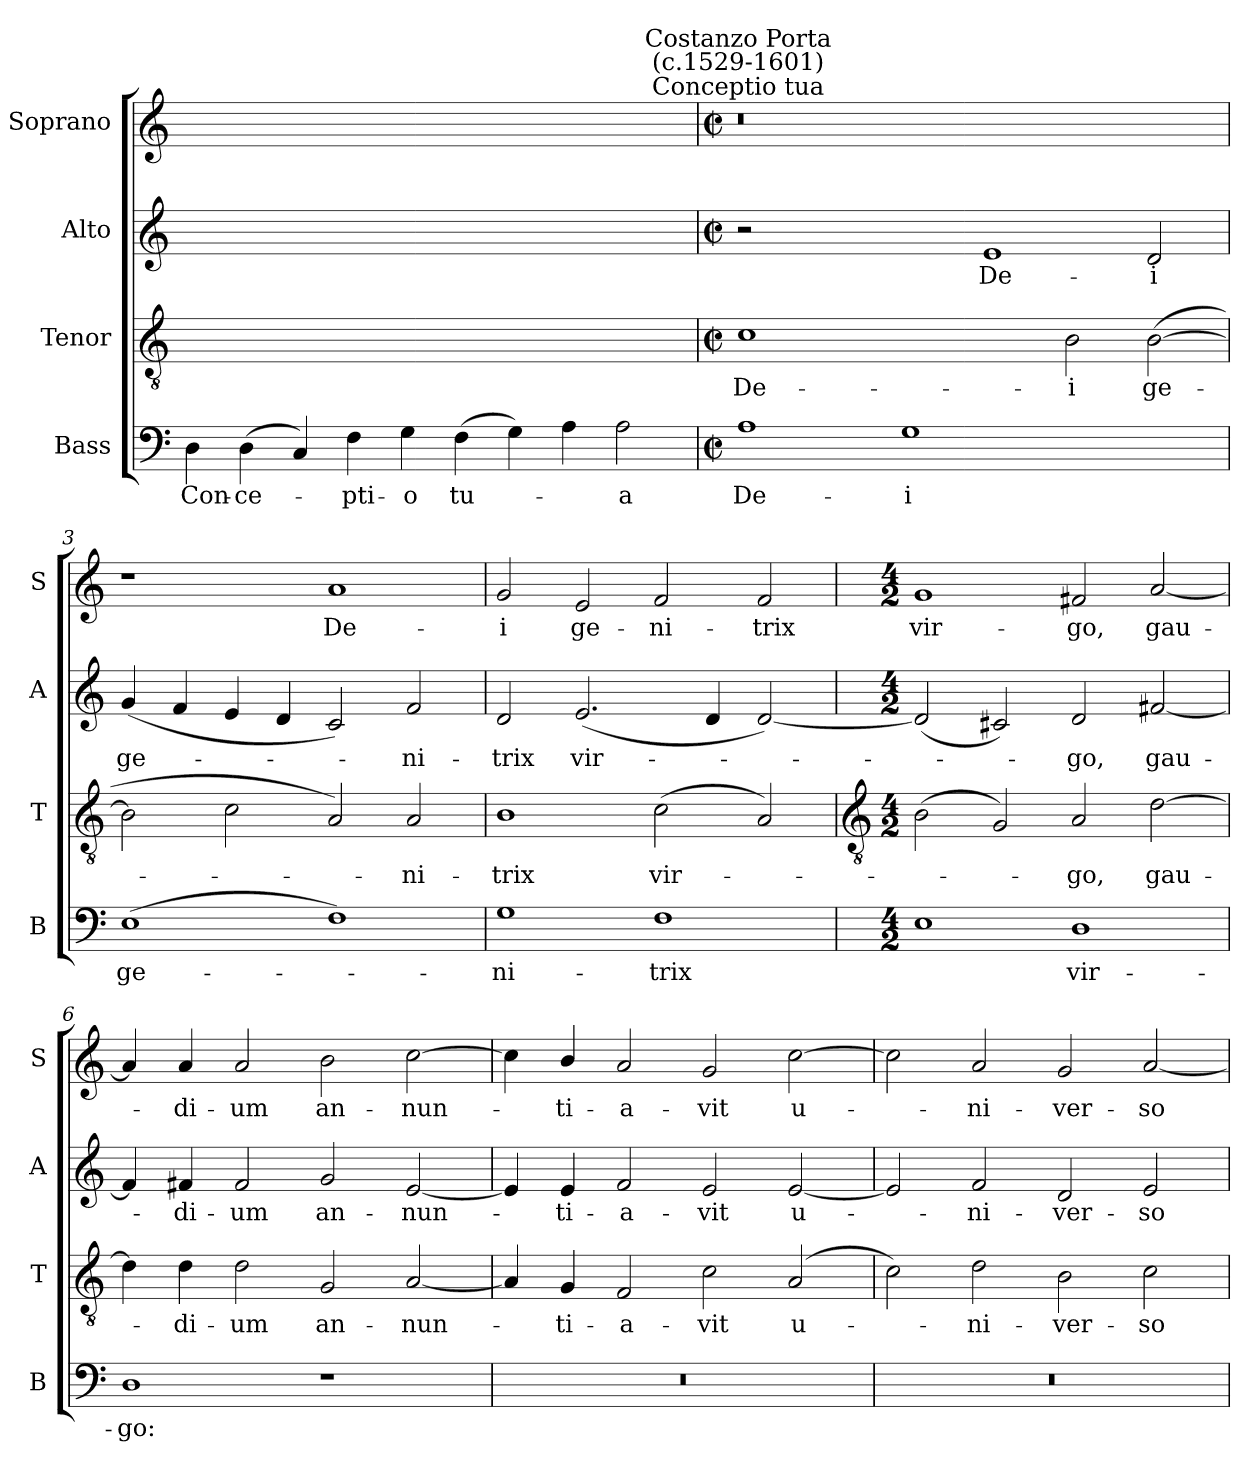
**kern	**text	**kern	**text	**kern	**text	**kern	**text
*part4	*part4	*part3	*part3	*part2	*part2	*part1	*part1
*staff4	*staff4	*staff3	*staff3	*staff2	*staff2	*staff1	*staff1
*I"Bass	*	*I"Tenor	*	*I"Alto	*	*I"Soprano	*
*I'B	*	*I'T	*	*I'A	*	*I'S	*
*clefF4	*	*clefGv2	*	*clefG2	*	*clefG2	*
*k[]	*	*k[]	*	*k[]	*	*k[]	*
*C:	*	*C:	*	*C:	*	*C:	*
=1	=1	=1	=1	=1	=1	=1	=1
!	!LO:LY:b	!	!	!	!	!	!
4D	Con-	1ryy	.	1ryy	.	1ryy	.
!	!LO:LY:b	!	!	!	!	!	!
(<4D	-ce-	.	.	.	.	.	.
4C)	.	.	.	.	.	.	.
!	!LO:LY:b	!	!	!	!	!	!
4F	pti-	.	.	.	.	.	.
!	!LO:LY:b	!	!	!	!	!	!
4G	-o	1ryy	.	1ryy	.	1ryy	.
!	!LO:LY:b	!	!	!	!	!	!
(<4F	tu-	.	.	.	.	.	.
4G)	.	.	.	.	.	.	.
4A	.	.	.	.	.	.	.
!	!LO:LY:b	!	!	!	!	!	!
2A\	a	2ryy	.	2ryy	.	2ryy	.
=2	=2	=2	=2	=2	=2	=2	=2
*M4/2	*	*M4/2	*	*M4/2	*	*M4/2	*
*met(c|)	*	*met(c|)	*	*met(c|)	*	*met(c|)	*
!	!	!	!	!	!	!LO:TX:a:cj:t=Conceptio tua	!
!	!	!	!	!	!	!LO:TX:a:cj:t=Costanzo Porta\n(c.1529-1601)	!
!	!LO:LY:b	!	!LO:LY:b	!	!	!	!
1A	De-	1c	De-	2r	.	0r	.
.	.	.	.	1ryy	.	.	.
!	!LO:LY:b	!	!	!	!	!	!
1G	-i	1ryy	.	.	.	.	.
!	!	!	!	!	!LO:LY:b	!	!
.	.	.	.	1e	De-	.	.
!	!	!	!LO:LY:b	!	!	!	!
1ryy	.	2B	-i	.	.	1ryy	.
!	!	!	!LO:LY:b	!	!LO:LY:b	!	!
.	.	(>[2B	ge-	2d	-i	.	.
=3	=3	=3	=3	=3	=3	=3	=3
!	!LO:LY:b	!	!	!	!LO:LY:b	!	!
(>1E	ge-	2B]	.	(<4g	ge-	1r	.
.	.	.	.	4f	.	.	.
.	.	2c	.	4e	.	.	.
.	.	.	.	4d	.	.	.
!	!	!	!	!	!	!	!LO:LY:b
1F)	.	2A)	.	2c)	.	1a	De-
!	!	!	!LO:LY:b	!	!LO:LY:b	!	!
.	.	2A	ni-	2f	ni-	.	.
=4	=4	=4	=4	=4	=4	=4	=4
!	!LO:LY:b	!	!LO:LY:b	!	!LO:LY:b	!	!LO:LY:b
1G	ni-	1B	-trix	2d	-trix	2g	-i
!	!	!	!	!	!LO:LY:b	!	!LO:LY:b
.	.	.	.	(<2.e	vir-	2e	ge-
!	!LO:LY:b	!	!LO:LY:b	!	!	!	!LO:LY:b
1F	-trix	(<2c	vir-	.	.	2f	-ni-
.	.	.	.	4d	.	.	.
!	!	!	!	!	!	!	!LO:LY:b
.	.	2A)	.	[2d)	.	2f	-trix
!!LO:LB:g=z
=5	=5	=5	=5	=5	=5	=5	=5
*	*	*clefGv2	*	*	*	*	*
*M4/2	*	*M4/2	*	*M4/2	*	*M4/2	*
!	!	!	!	!	!	!	!LO:LY:b
1E	.	(<2B	.	(<2d]	.	1g	vir-
.	.	2G)	.	2c#X)	.	.	.
!	!LO:LY:b	!	!LO:LY:b	!	!LO:LY:b	!	!LO:LY:b
1D	vir-	2A	go,	2d	go,	2f#X	-go,
!	!	!	!LO:LY:b	!	!LO:LY:b	!	!LO:LY:b
.	.	[2d	gau-	[2f#X	gau-	[2a	gau-
=6	=6	=6	=6	=6	=6	=6	=6
!	!LO:LY:b	!	!	!	!	!	!
1D	-go:	4d]	.	4f#]	.	4a]	.
!	!	!	!LO:LY:b	!	!LO:LY:b	!	!LO:LY:b
.	.	4d	di-	4f#	di-	4a	di-
!	!	!	!LO:LY:b	!	!LO:LY:b	!	!LO:LY:b
.	.	2d	-um	2f#	-um	2a	-um
!	!	!	!LO:LY:b	!	!LO:LY:b	!	!LO:LY:b
1r	.	2G	an-	2g	an-	2b	an-
!	!	!	!LO:LY:b	!	!LO:LY:b	!	!LO:LY:b
.	.	[2A	-nun-	[2e	-nun-	[2cc	-nun-
=7	=7	=7	=7	=7	=7	=7	=7
0r	.	4A]	.	4e]	.	4cc]	.
!	!	!	!LO:LY:b	!	!LO:LY:b	!	!LO:LY:b
.	.	4G	ti-	4e	ti-	4b/	ti-
!	!	!	!LO:LY:b	!	!LO:LY:b	!	!LO:LY:b
.	.	2F	-a-	2f	-a-	2a	-a-
!	!	!	!LO:LY:b	!	!LO:LY:b	!	!LO:LY:b
.	.	2c	-vit	2e	-vit	2g	-vit
!	!	!	!LO:LY:b	!	!LO:LY:b	!	!LO:LY:b
.	.	(<2A	u-	[2e	u-	[2cc	u-
=8	=8	=8	=8	=8	=8	=8	=8
0r	.	2c)	.	2e]	.	2cc]	.
!	!	!	!LO:LY:b	!	!LO:LY:b	!	!LO:LY:b
.	.	2d	ni-	2f	ni-	2a	ni-
!	!	!	!LO:LY:b	!	!LO:LY:b	!	!LO:LY:b
.	.	2B	-ver-	2d	-ver-	2g	-ver-
!	!	!	!LO:LY:b	!	!LO:LY:b	!	!LO:LY:b
.	.	2c	-so	2e	-so	[2a	-so
=	=	=	=	=	=	=	=
*-	*-	*-	*-	*-	*-	*-	*-
